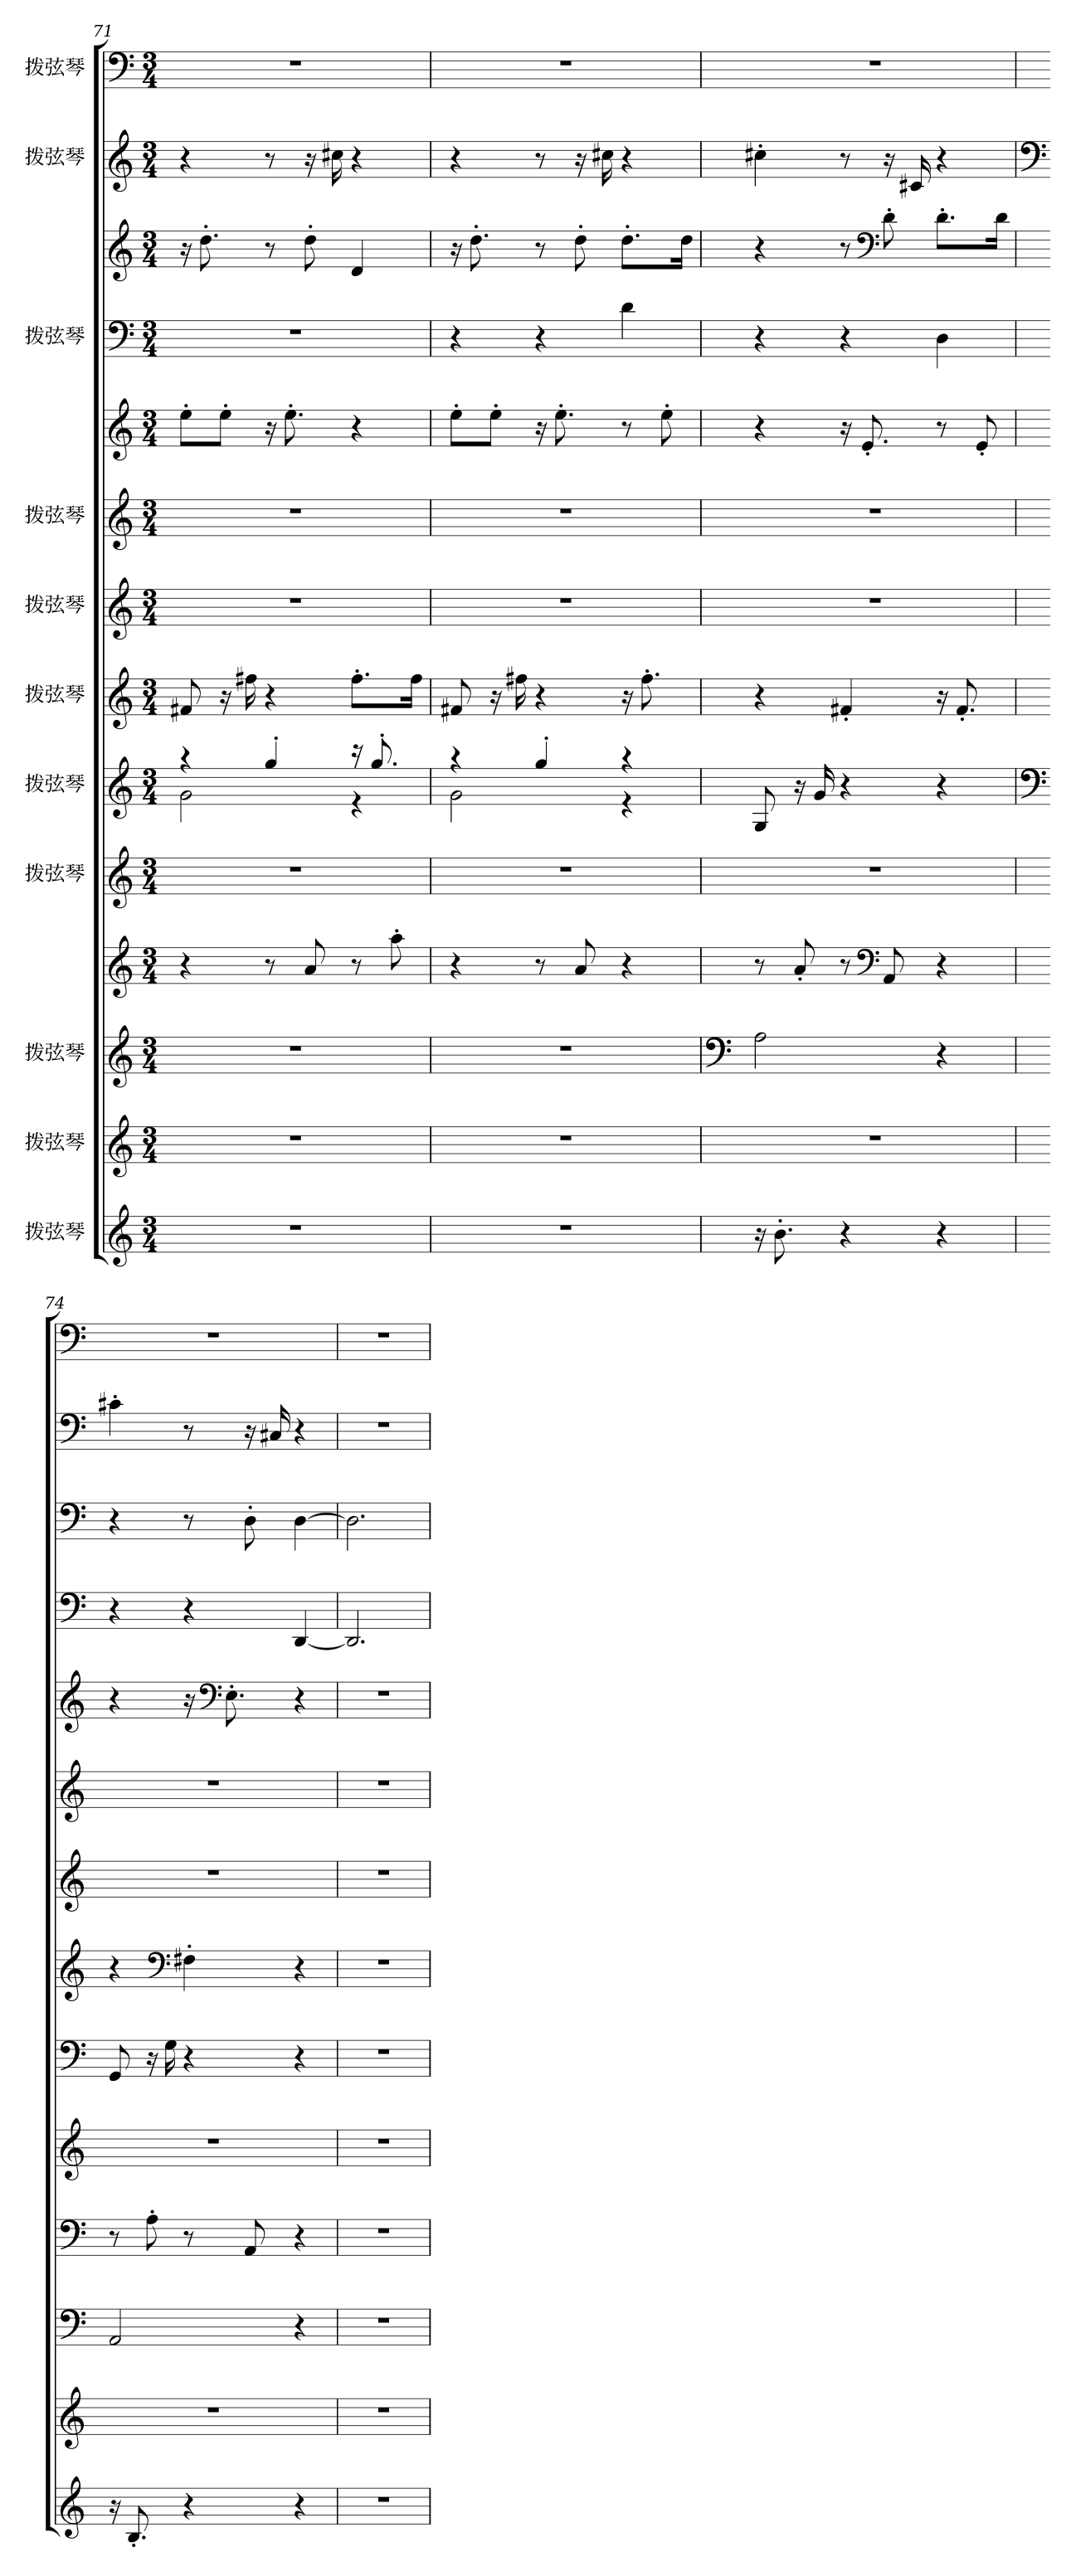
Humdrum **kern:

**kern	**kern	**kern	**kern	**kern	**kern	**kern	**kern	**kern	**kern	**kern	**kern	**kern	**kern
*part11	*part10	*part9	*part9	*part8	*part7	*part6	*part5	*part4	*part4	*part3	*part3	*part2	*part1
*staff14	*staff13	*staff12	*staff11	*staff10	*staff9	*staff8	*staff7	*staff6	*staff5	*staff4	*staff3	*staff2	*staff1
*I"拨弦琴	*I"拨弦琴	*I"拨弦琴	*	*I"拨弦琴	*I"拨弦琴	*I"拨弦琴	*I"拨弦琴	*I"拨弦琴	*	*I"拨弦琴	*	*I"拨弦琴	*I"拨弦琴
*clefG2	*clefG2	*clefG2	*clefG2	*clefG2	*clefG2	*clefG2	*clefG2	*clefG2	*clefG2	*clefF4	*clefG2	*clefG2	*clefF4
*k[]	*k[]	*k[]	*k[]	*k[]	*k[]	*k[]	*k[]	*k[]	*k[]	*k[]	*k[]	*k[]	*k[]
*M3/4	*M3/4	*M3/4	*M3/4	*M3/4	*M3/4	*M3/4	*M3/4	*M3/4	*M3/4	*M3/4	*M3/4	*M3/4	*M3/4
=71	=71	=71	=71	=71	=71	=71	=71	=71	=71	=71	=71	=71	=71
*	*	*	*	*	*^	*	*	*	*	*	*	*	*
2.r	2.r	2.r	4r	2.r	4r	2g\	8f#X/	2.r	2.r	8ee'\L	2.r	16r	4r	2.r
.	.	.	.	.	.	.	.	.	.	.	.	8.dd'\	.	.
.	.	.	.	.	.	.	16r	.	.	8ee'\J	.	.	.	.
.	.	.	.	.	.	.	16ff#X\	.	.	.	.	.	.	.
.	.	.	8r	.	4gg'/	.	4r	.	.	16r	.	8r	8r	.
.	.	.	.	.	.	.	.	.	.	8.ee'\	.	.	.	.
.	.	.	8a/	.	.	.	.	.	.	.	.	8dd'\	16r	.
.	.	.	.	.	.	.	.	.	.	.	.	.	16cc#X\	.
.	.	.	8r	.	16r	4r	8.ff#'\L	.	.	4r	.	4d/	4r	.
.	.	.	.	.	8.gg'/	.	.	.	.	.	.	.	.	.
.	.	.	8aa'\	.	.	.	.	.	.	.	.	.	.	.
.	.	.	.	.	.	.	16ff#\Jk	.	.	.	.	.	.	.
!!LO:PB:g=z
=72	=72	=72	=72	=72	=72	=72	=72	=72	=72	=72	=72	=72	=72	=72
2.r	2.r	2.r	4r	2.r	4r	2g\	8f#X/	2.r	2.r	8ee'\L	4r	16r	4r	2.r
.	.	.	.	.	.	.	.	.	.	.	.	8.dd'\	.	.
.	.	.	.	.	.	.	16r	.	.	8ee'\J	.	.	.	.
.	.	.	.	.	.	.	16ff#X\	.	.	.	.	.	.	.
.	.	.	8r	.	4gg'/	.	4r	.	.	16r	4r	8r	8r	.
.	.	.	.	.	.	.	.	.	.	8.ee'\	.	.	.	.
.	.	.	8a/	.	.	.	.	.	.	.	.	8dd'\	16r	.
.	.	.	.	.	.	.	.	.	.	.	.	.	16cc#X\	.
.	.	.	4r	.	4r	4r	16r	.	.	8r	4d\	8.dd'\L	4r	.
.	.	.	.	.	.	.	8.ff#'\	.	.	.	.	.	.	.
.	.	.	.	.	.	.	.	.	.	8ee'\	.	.	.	.
.	.	.	.	.	.	.	.	.	.	.	.	16dd\Jk	.	.
*	*	*	*	*	*v	*v	*	*	*	*	*	*	*	*
=73	=73	=73	=73	=73	=73	=73	=73	=73	=73	=73	=73	=73	=73
*	*	*clefF4	*	*	*	*	*	*	*	*	*	*	*
16r	2.r	2A\	8r	2.r	8G/	4r	2.r	2.r	4r	4r	4r	4cc#X'\	2.r
8.b'\	.	.	.	.	.	.	.	.	.	.	.	.	.
.	.	.	8a'/	.	16r	.	.	.	.	.	.	.	.
.	.	.	.	.	16g/	.	.	.	.	.	.	.	.
4r	.	.	8r	.	4r	4f#X'/	.	.	16r	4r	8r	8r	.
.	.	.	.	.	.	.	.	.	8.e'/	.	.	.	.
*	*	*	*clefF4	*	*	*	*	*	*	*	*clefF4	*	*
.	.	.	8AA/	.	.	.	.	.	.	.	8d'\	16r	.
.	.	.	.	.	.	.	.	.	.	.	.	16c#X/	.
4r	.	4r	4r	.	4r	16r	.	.	8r	4D\	8.d'\L	4r	.
.	.	.	.	.	.	8.f#'/	.	.	.	.	.	.	.
.	.	.	.	.	.	.	.	.	8e'/	.	.	.	.
.	.	.	.	.	.	.	.	.	.	.	16d\Jk	.	.
=74	=74	=74	=74	=74	=74	=74	=74	=74	=74	=74	=74	=74	=74
*	*	*	*	*	*clefF4	*	*	*	*	*	*	*clefF4	*
16r	2.r	2AA/	8r	2.r	8GG/	4r	2.r	2.r	4r	4r	4r	4c#X'\	2.r
8.B'/	.	.	.	.	.	.	.	.	.	.	.	.	.
.	.	.	8A'\	.	16r	.	.	.	.	.	.	.	.
.	.	.	.	.	16G\	.	.	.	.	.	.	.	.
*	*	*	*	*	*	*clefF4	*	*	*	*	*	*	*
4r	.	.	8r	.	4r	4F#X'\	.	.	16r	4r	8r	8r	.
*	*	*	*	*	*	*	*	*	*clefF4	*	*	*	*
.	.	.	.	.	.	.	.	.	8.E'\	.	.	.	.
.	.	.	8AA/	.	.	.	.	.	.	.	8D'\	16r	.
.	.	.	.	.	.	.	.	.	.	.	.	16C#X/	.
4r	.	4r	4r	.	4r	4r	.	.	4r	[4DD/	[4D\	4r	.
!!LO:PB:g=z
=75	=75	=75	=75	=75	=75	=75	=75	=75	=75	=75	=75	=75	=75
2.r	2.r	2.r	2.r	2.r	2.r	2.r	2.r	2.r	2.r	2.DD/]	2.D\]	2.r	2.r
=	=	=	=	=	=	=	=	=	=	=	=	=	=
*-	*-	*-	*-	*-	*-	*-	*-	*-	*-	*-	*-	*-	*-
